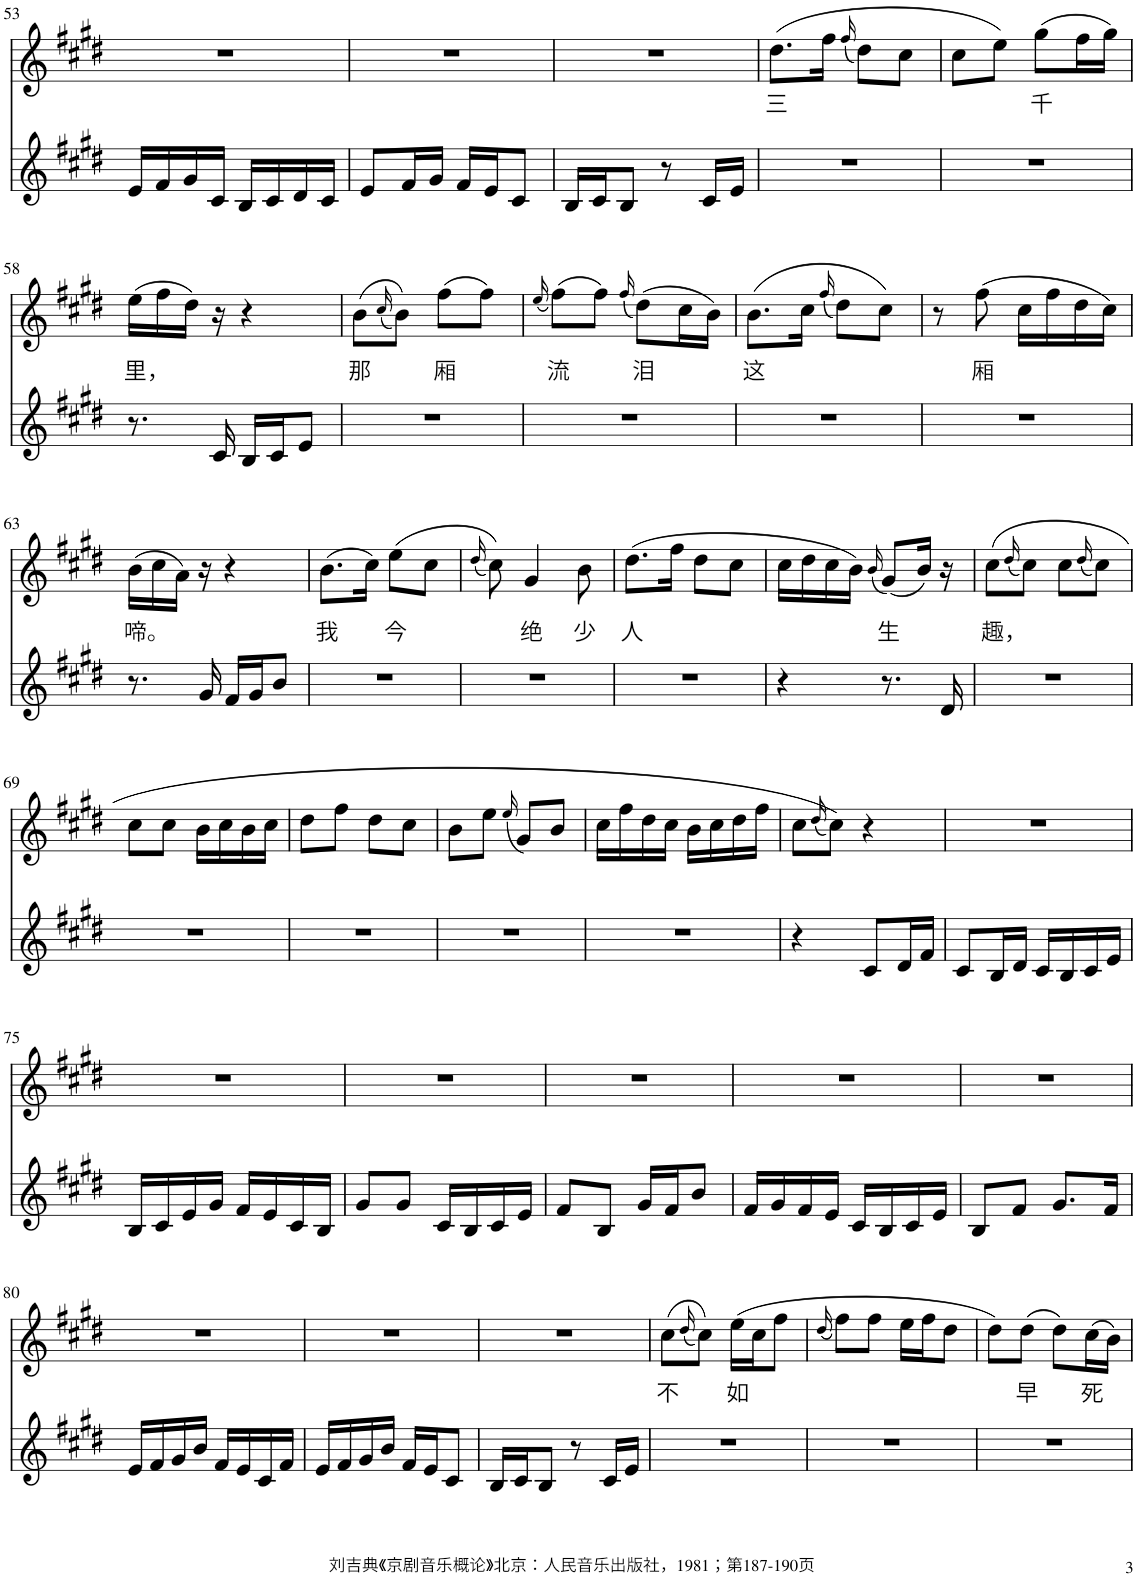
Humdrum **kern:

**kern	**kern	**text
*part2	*part1	*part1
*staff2	*staff1	*staff1
*I"Piano	*I"Piano	*
*I'Pno	*I'Pno	*
!!LO:PB:g=z
*clefG2	*clefG2	*
*k[f#c#g#d#]	*k[f#c#g#d#]	*
*M2/4	*M2/4	*
=53	=53	=53
16e/LL	2r	.
16f#/	.	.
16g#/	.	.
16c#/JJ	.	.
16B/LL	.	.
16c#/	.	.
16d#/	.	.
16c#/JJ	.	.
=54	=54	=54
8e/L	2r	.
16f#/L	.	.
16g#/JJ	.	.
16f#/LL	.	.
16e/J	.	.
8c#/J	.	.
=55	=55	=55
16B/LL	2r	.
16c#/J	.	.
8B/J	.	.
8r	.	.
16c#/LL	.	.
16e/JJ	.	.
=56	=56	=56
!	!	!LO:LY:b
2r	(8.dd#\L	三
.	16ff#\Jk	.
.	(16qff#/	.
.	8dd#\L)	.
.	8cc#\J	.
=57	=57	=57
2r	8cc#\L	.
.	8ee\J)	.
!	!	!LO:LY:b
.	(8gg#\L	千
.	16ff#\L	.
.	16gg#\JJ)	.
!!LO:LB:g=z
=58	=58	=58
!	!	!LO:LY:b
8.r	(16ee\LL	里，
.	16ff#\	.
.	16dd#\JJ)	.
16c#/	16r	.
16B/LL	4r	.
16c#/J	.	.
8e/J	.	.
=59	=59	=59
!	!	!LO:LY:b
2r	(8b\L	那
.	(16qcc#/	.
.	8b\J))	.
!	!	!LO:LY:b
.	(8ff#\L	厢
.	8ff#\J)	.
=60	=60	=60
.	(16qee/	.
!	!	!LO:LY:b
2r	(8ff#\L)	流
.	8ff#\J)	.
.	(16qff#/	.
!	!	!LO:LY:b
.	(8dd#\L)	泪
.	16cc#\L	.
.	16b\JJ)	.
=61	=61	=61
!	!	!LO:LY:b
2r	(8.b\L	这
.	16cc#\Jk	.
.	(16qff#/	.
.	8dd#\L)	.
.	8cc#\J)	.
=62	=62	=62
2r	8r	.
!	!	!LO:LY:b
.	(8ff#\	厢
.	16cc#\LL	.
.	16ff#\	.
.	16dd#\	.
.	16cc#\JJ)	.
!!LO:LB:g=z
=63	=63	=63
!	!	!LO:LY:b
8.r	(16b\LL	啼。
.	16cc#\	.
.	16a\JJ)	.
16g#/	16r	.
16f#/LL	4r	.
16g#/J	.	.
8b/J	.	.
=64	=64	=64
!	!	!LO:LY:b
2r	(8.b\L	我
.	16cc#\Jk)	.
!	!	!LO:LY:b
.	(8ee\L	今
.	8cc#\J	.
=65	=65	=65
.	(16qdd#/	.
2r	8cc#\))	.
!	!	!LO:LY:b
.	4g#/	绝
!	!	!LO:LY:b
.	8b\	少
=66	=66	=66
!	!	!LO:LY:b
2r	(8.dd#\L	人
.	16ff#\Jk	.
.	8dd#\L	.
.	8cc#\J	.
=67	=67	=67
4r	16cc#\LL	.
.	16dd#\	.
.	16cc#\	.
.	16b\JJ)	.
.	(16qb/	.
!	!	!LO:LY:b
8.r	(8g#/L)	生
.	16b/Jk)	.
16d#/	16r	.
=68	=68	=68
!	!	!LO:LY:b
2r	(8cc#\L	趣，
.	(16qdd#/	.
.	8cc#\J)	.
.	8cc#\L	.
.	(16qdd#/	.
.	8cc#\J)	.
!!LO:LB:g=z
=69	=69	=69
2r	8cc#\L	.
.	8cc#\J	.
.	16b\LL	.
.	16cc#\	.
.	16b\	.
.	16cc#\JJ	.
=70	=70	=70
2r	8dd#\L	.
.	8ff#\J	.
.	8dd#\L	.
.	8cc#\J	.
=71	=71	=71
2r	8b\L	.
.	8ee\J	.
.	(16qee/	.
.	8g#/L)	.
.	8b/J	.
=72	=72	=72
2r	16cc#\LL	.
.	16ff#\	.
.	16dd#\	.
.	16cc#\JJ	.
.	16b\LL	.
.	16cc#\	.
.	16dd#\	.
.	16ff#\JJ	.
=73	=73	=73
4r	8cc#\L	.
.	(16qdd#/	.
.	8cc#\J))	.
8c#/L	4r	.
16d#/L	.	.
16f#/JJ	.	.
=74	=74	=74
8c#/L	2r	.
16B/L	.	.
16d#/JJ	.	.
16c#/LL	.	.
16B/	.	.
16c#/	.	.
16e/JJ	.	.
!!LO:LB:g=z
=75	=75	=75
16B/LL	2r	.
16c#/	.	.
16e/	.	.
16g#/JJ	.	.
16f#/LL	.	.
16e/	.	.
16c#/	.	.
16B/JJ	.	.
=76	=76	=76
8g#/L	2r	.
8g#/J	.	.
16c#/LL	.	.
16B/	.	.
16c#/	.	.
16e/JJ	.	.
=77	=77	=77
8f#/L	2r	.
8B/J	.	.
16g#/LL	.	.
16f#/J	.	.
8b/J	.	.
=78	=78	=78
16f#/LL	2r	.
16g#/	.	.
16f#/	.	.
16e/JJ	.	.
16c#/LL	.	.
16B/	.	.
16c#/	.	.
16e/JJ	.	.
=79	=79	=79
8B/L	2r	.
8f#/J	.	.
8.g#/L	.	.
16f#/Jk	.	.
!!LO:LB:g=z
=80	=80	=80
16e/LL	2r	.
16f#/	.	.
16g#/	.	.
16b/JJ	.	.
16f#/LL	.	.
16e/	.	.
16c#/	.	.
16f#/JJ	.	.
=81	=81	=81
16e/LL	2r	.
16f#/	.	.
16g#/	.	.
16b/JJ	.	.
16f#/LL	.	.
16e/J	.	.
8c#/J	.	.
=82	=82	=82
16B/LL	2r	.
16c#/J	.	.
8B/J	.	.
8r	.	.
16c#/LL	.	.
16e/JJ	.	.
=83	=83	=83
!	!	!LO:LY:b
2r	(8cc#\L	不
.	(16qdd#/	.
.	8cc#\J))	.
!	!	!LO:LY:b
.	(16ee\LL	如
.	16cc#\J	.
.	8ff#\J	.
=84	=84	=84
.	(16qdd#/	.
2r	8ff#\L)	.
.	8ff#\J	.
.	16ee\LL	.
.	16ff#\J	.
.	8dd#\J	.
=85	=85	=85
2r	8dd#\L)	.
!	!	!LO:LY:b
.	(8dd#\J	早
.	8dd#\L)	.
!	!	!LO:LY:b
.	(16cc#\L	死
.	16b\JJ)	.
=	=	=
*-	*-	*-
